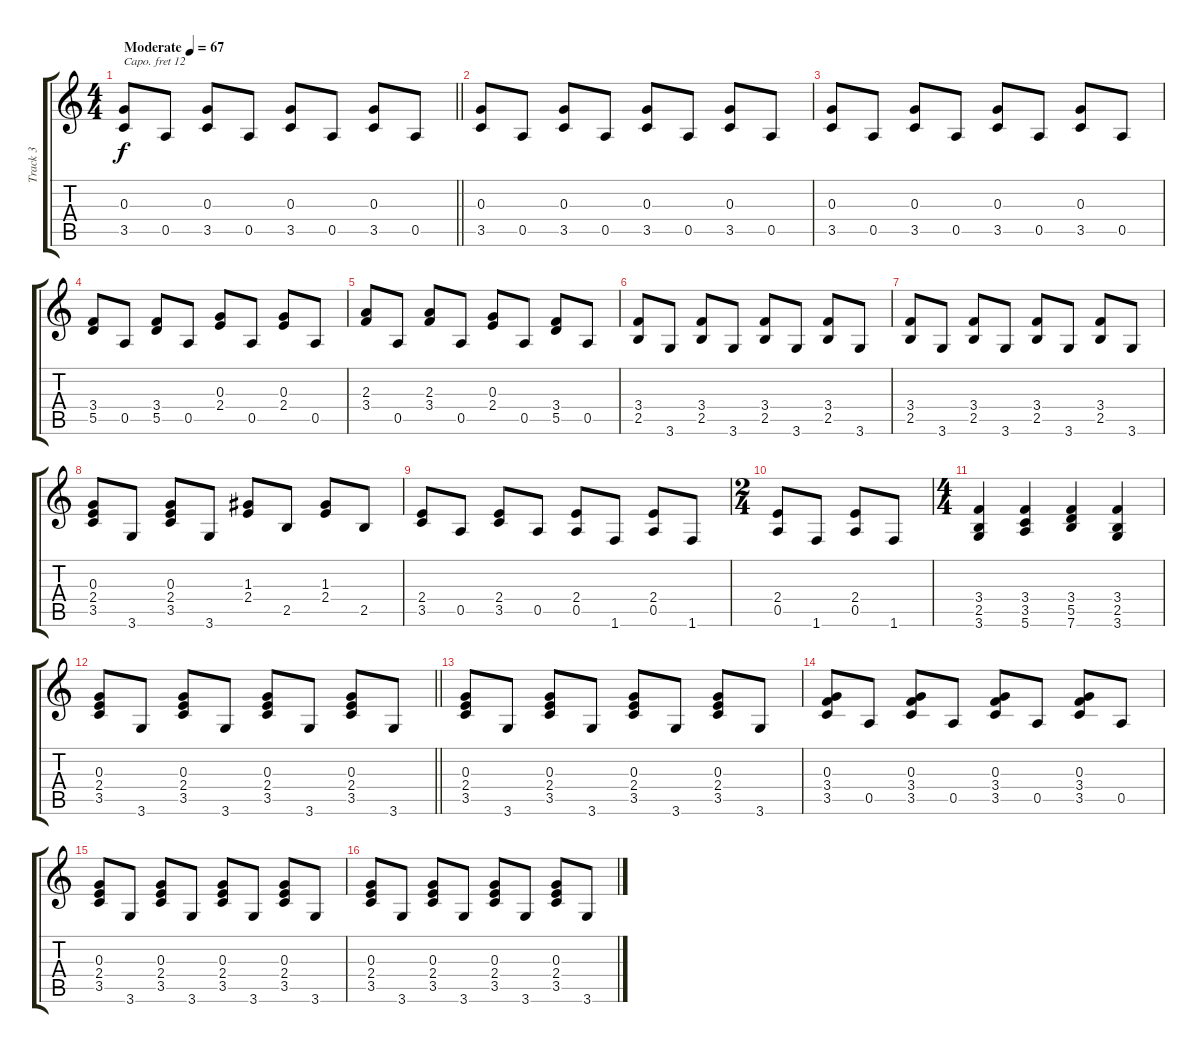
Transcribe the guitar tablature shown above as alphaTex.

\track ("Track 3" "Track 3") {instrument acousticgrandpiano}
\staff {score tabs}
\capo 12
\tuning (E4 B3 G3 D3 A2 E2) {hide}
\ts (4 4)
\tempo (67 "Moderate")
\clef g2
\barLineRight lightlight
\ks c
(0.3 3.5).8{dy f instrument acousticgrandpiano} 0.5.8 (0.3 3.5).8 0.5.8 (0.3 3.5).8 0.5.8 (0.3 3.5).8 0.5.8 |
(0.3 3.5).8 0.5.8 (0.3 3.5).8 0.5.8 (0.3 3.5).8 0.5.8 (0.3 3.5).8 0.5.8 |
(0.3 3.5).8 0.5.8 (0.3 3.5).8 0.5.8 (0.3 3.5).8 0.5.8 (0.3 3.5).8 0.5.8 |
(3.4 5.5).8 0.5.8 (3.4 5.5).8 0.5.8 (0.3 2.4).8 0.5.8 (0.3 2.4).8 0.5.8 |
(2.3 3.4).8 0.5.8 (2.3 3.4).8 0.5.8 (0.3 2.4).8 0.5.8 (3.4 5.5).8 0.5.8 |
(3.4 2.5).8 3.6.8 (3.4 2.5).8 3.6.8 (3.4 2.5).8 3.6.8 (3.4 2.5).8 3.6.8 |
(3.4 2.5).8 3.6.8 (3.4 2.5).8 3.6.8 (3.4 2.5).8 3.6.8 (3.4 2.5).8 3.6.8 |
(0.3 2.4 3.5).8 3.6.8 (0.3 2.4 3.5).8 3.6.8 (1.3 2.4).8 2.5.8 (1.3 2.4).8 2.5.8 |
(2.4 3.5).8 0.5.8 (2.4 3.5).8 0.5.8 (2.4 0.5).8 1.6.8 (2.4 0.5).8 1.6.8 |
\ts (2 4)
(2.4 0.5).8 1.6.8 (2.4 0.5).8 1.6.8 |
\ts (4 4)
(3.4 2.5 3.6).4 (3.4 3.5 5.6).4 (3.4 5.5 7.6).4 (3.4 2.5 3.6).4 |
\barLineRight lightlight
(0.3 2.4 3.5).8 3.6.8 (0.3 2.4 3.5).8 3.6.8 (0.3 2.4 3.5).8 3.6.8 (0.3 2.4 3.5).8 3.6.8 |
(0.3 2.4 3.5).8 3.6.8 (0.3 2.4 3.5).8 3.6.8 (0.3 2.4 3.5).8 3.6.8 (0.3 2.4 3.5).8 3.6.8 |
(0.3 3.4 3.5).8 0.5.8 (0.3 3.4 3.5).8 0.5.8 (0.3 3.4 3.5).8 0.5.8 (0.3 3.4 3.5).8 0.5.8 |
(0.3 2.4 3.5).8 3.6.8 (0.3 2.4 3.5).8 3.6.8 (0.3 2.4 3.5).8 3.6.8 (0.3 2.4 3.5).8 3.6.8 |
(0.3 2.4 3.5).8 3.6.8 (0.3 2.4 3.5).8 3.6.8 (0.3 2.4 3.5).8 3.6.8 (0.3 2.4 3.5).8 3.6.8
